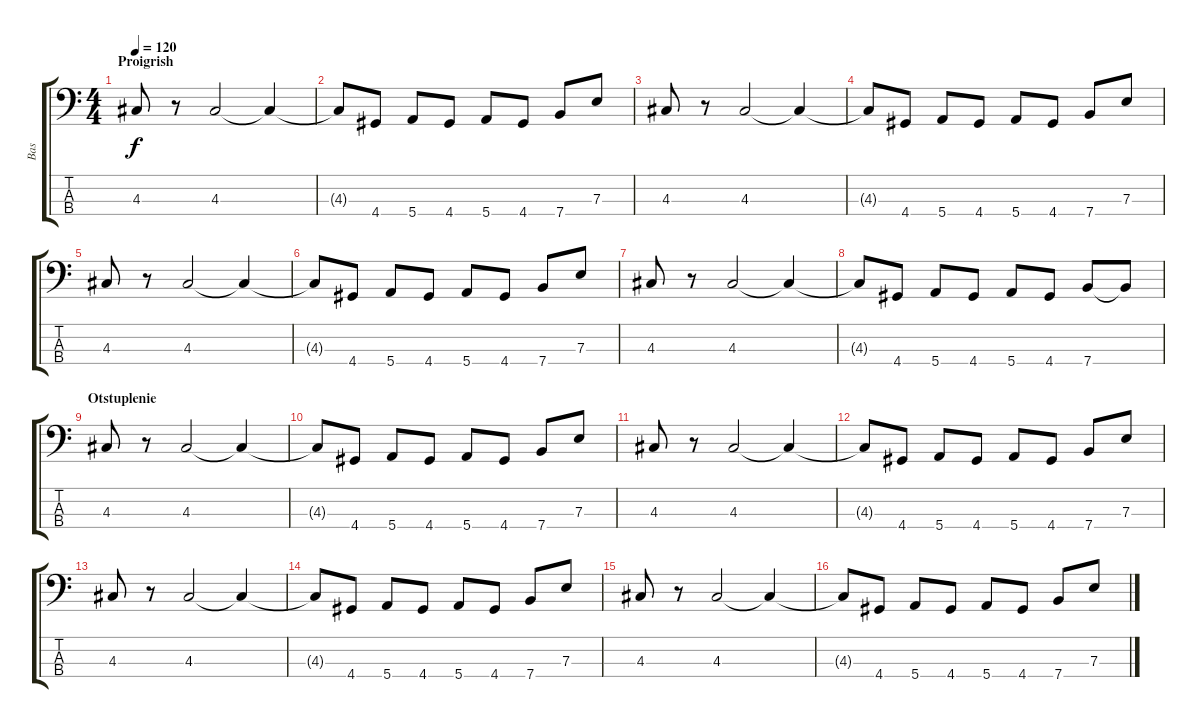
\track ("Bas" "Bas") {instrument acousticbass}
\staff {score tabs}
\tuning (G2 D2 A1 E1) {hide}
\ts (4 4)
\section ("" "Proigrish")
\tempo 120
\clef f4
\ks c
4.3.8{dy f} r.8 4.3.2 4.3{t}.4 |
4.3{t}.8 4.4.8 5.4.8 4.4.8 5.4.8 4.4.8 7.4.8 7.3.8 |
4.3.8 r.8 4.3.2 4.3{t}.4 |
4.3{t}.8 4.4.8 5.4.8 4.4.8 5.4.8 4.4.8 7.4.8 7.3.8 |
4.3.8 r.8 4.3.2 4.3{t}.4 |
4.3{t}.8 4.4.8 5.4.8 4.4.8 5.4.8 4.4.8 7.4.8 7.3.8 |
4.3.8 r.8 4.3.2 4.3{t}.4 |
4.3{t}.8 4.4.8 5.4.8 4.4.8 5.4.8 4.4.8 7.4.8 7.4{t}.8 |
\section ("" "Otstuplenie")
4.3.8 r.8 4.3.2 4.3{t}.4 |
4.3{t}.8 4.4.8 5.4.8 4.4.8 5.4.8 4.4.8 7.4.8 7.3.8 |
4.3.8 r.8 4.3.2 4.3{t}.4 |
4.3{t}.8 4.4.8 5.4.8 4.4.8 5.4.8 4.4.8 7.4.8 7.3.8 |
4.3.8 r.8 4.3.2 4.3{t}.4 |
4.3{t}.8 4.4.8 5.4.8 4.4.8 5.4.8 4.4.8 7.4.8 7.3.8 |
4.3.8 r.8 4.3.2 4.3{t}.4 |
4.3{t}.8 4.4.8 5.4.8 4.4.8 5.4.8 4.4.8 7.4.8 7.3.8
